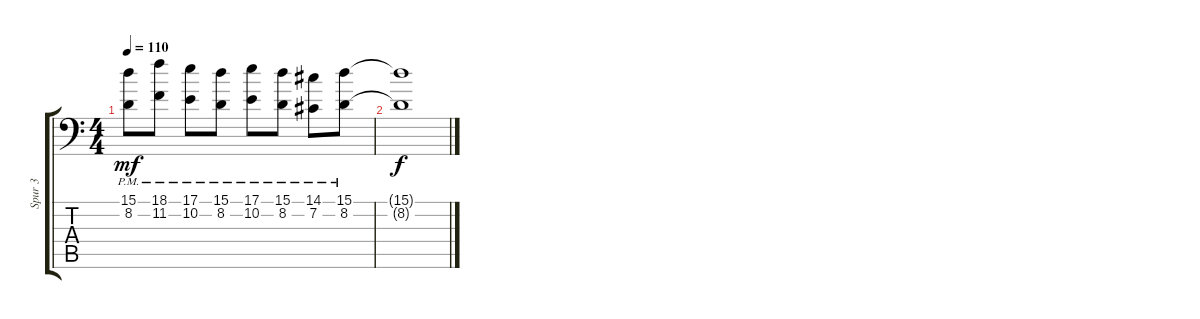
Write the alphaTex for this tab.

\track ("Spur 3" "Spur 3") {instrument stringensemble1}
\staff {score tabs}
\tuning (B3 Gb3 D3 A2 E2 A1) {hide}
\ts (4 4)
\tempo 110
\clef f4
\ks c
(15.1{pm} 8.2{pm}).8{dy mf} (18.1{pm} 11.2{pm}).8 (17.1{pm} 10.2{pm}).8 (15.1{pm} 8.2{pm}).8 (17.1{pm} 10.2{pm}).8 (15.1{pm} 8.2{pm}).8 (14.1{pm} 7.2{pm}).8 (15.1{pm} 8.2{pm}).8 |
(15.1{t} 8.2{t}).1{dy f volume 0}
